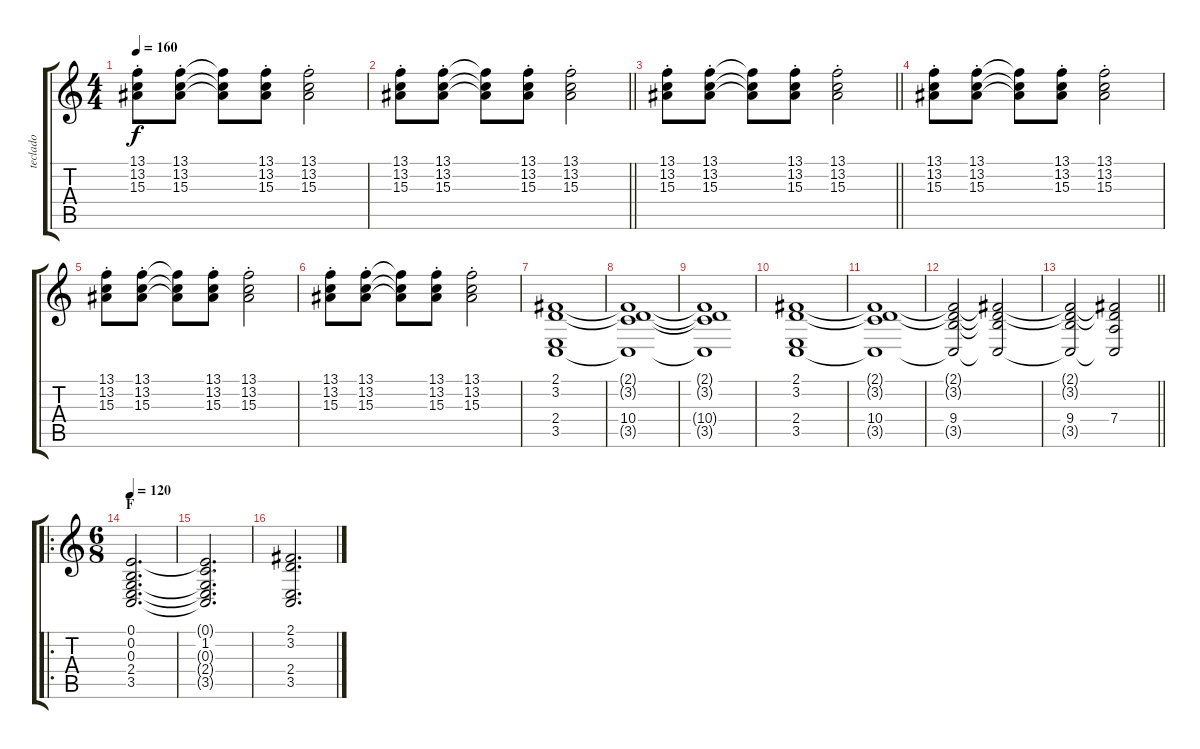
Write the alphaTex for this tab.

\track ("teclado" "teclado") {instrument pad4choir}
\staff {score tabs}
\tuning (E4 B3 G3 D3 A2 E2) {hide}
\ts (4 4)
\tempo 160
\clef g2
\ks c
(13.1{st} 13.2{st} 15.3{st}).8{dy f} (13.1{st} 13.2{st} 15.3{st}).8 (13.1{t} 13.2{t} 15.3{t}).8 (13.1{st} 13.2{st} 15.3{st}).8 (13.1{st} 13.2{st} 15.3{st}).2 |
\barLineRight lightlight
(13.1{st} 13.2{st} 15.3{st}).8 (13.1{st} 13.2{st} 15.3{st}).8 (13.1{t} 13.2{t} 15.3{t}).8 (13.1{st} 13.2{st} 15.3{st}).8 (13.1{st} 13.2{st} 15.3{st}).2 |
\barLineRight lightlight
(13.1{st} 13.2{st} 15.3{st}).8 (13.1{st} 13.2{st} 15.3{st}).8 (13.1{t} 13.2{t} 15.3{t}).8 (13.1{st} 13.2{st} 15.3{st}).8 (13.1{st} 13.2{st} 15.3{st}).2 |
(13.1{st} 13.2{st} 15.3{st}).8{instrument lead1square} (13.1{st} 13.2{st} 15.3{st}).8 (13.1{t} 13.2{t} 15.3{t}).8 (13.1{st} 13.2{st} 15.3{st}).8 (13.1{st} 13.2{st} 15.3{st}).2 |
(13.1{st} 13.2{st} 15.3{st}).8 (13.1{st} 13.2{st} 15.3{st}).8 (13.1{t} 13.2{t} 15.3{t}).8 (13.1{st} 13.2{st} 15.3{st}).8 (13.1{st} 13.2{st} 15.3{st}).2 |
(13.1{st} 13.2{st} 15.3{st}).8 (13.1{st} 13.2{st} 15.3{st}).8 (13.1{t} 13.2{t} 15.3{t}).8 (13.1{st} 13.2{st} 15.3{st}).8 (13.1{st} 13.2{st} 15.3{st}).2 |
(2.1 3.2 2.4 3.5).1 |
(2.1{t} 3.2{t} 10.4 3.5{t}).1 |
(2.1{t} 3.2{t} 10.4{t} 3.5{t}).1 |
(2.1 3.2 2.4 3.5).1{instrument stringensemble1} |
(2.1{t} 3.2{t} 10.4 3.5{t}).1 |
(2.1{t} 3.2{t} 9.4 3.5{t}).2 (2.1{t} 3.2{t} 9.4{t} 3.5{t}).2 |
\barLineRight lightlight
(2.1{t} 3.2{t} 9.4 3.5{t}).2 (2.1{t} 3.2{t} 7.4 3.5{t}).2 |
\ro
\ts (6 8)
\section ("" "F")
\tempo 120
(0.1 0.2 0.3 2.4 3.5).2{d} |
(0.1{t} 1.2 0.3{t} 2.4{t} 3.5{t}).2{d} |
(2.1 3.2 2.4 3.5).2{d}
